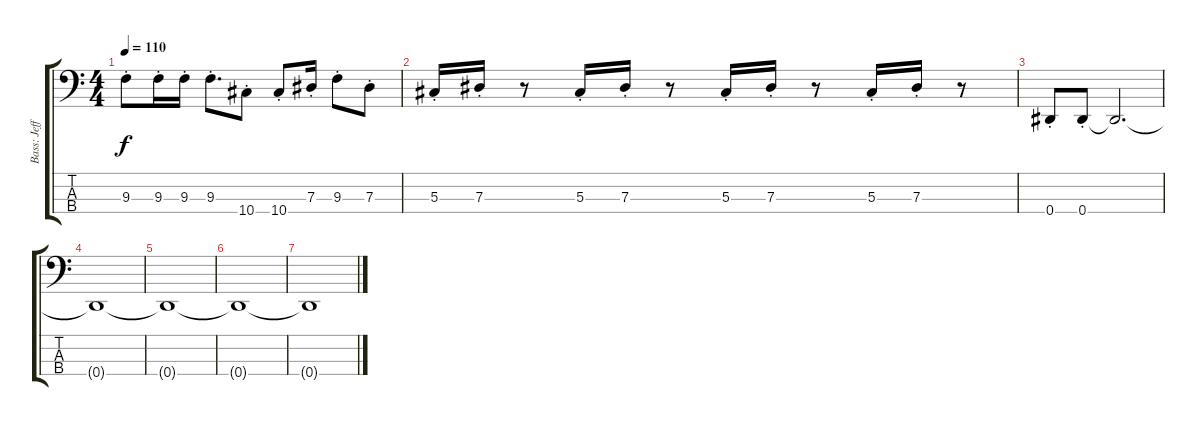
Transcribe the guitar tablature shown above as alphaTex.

\track ("Bass: Jeff" "Bass: Jeff") {instrument electricbassfinger}
\staff {score tabs}
\tuning (Gb2 Db2 Ab1 Eb1) {hide}
\ts (4 4)
\tempo 110
\clef f4
\ks c
9.3{st}.8{dy f} 9.3{st}.16 9.3{st}.16 9.3{st}.8{d} 10.4{st}.8 10.4{st}.8 7.3{st}.16 9.3{st}.8 7.3{st}.8 |
5.3{st}.16 7.3{st}.16 r.8 5.3{st}.16 7.3{st}.16 r.8 5.3{st}.16 7.3{st}.16 r.8 5.3{st}.16 7.3{st}.16 r.8 |
0.4{st}.8 0.4{st}.8 0.4{t}.2{d} |
0.4{t}.1 |
0.4{t}.1 |
0.4{t}.1 |
0.4{t}.1
